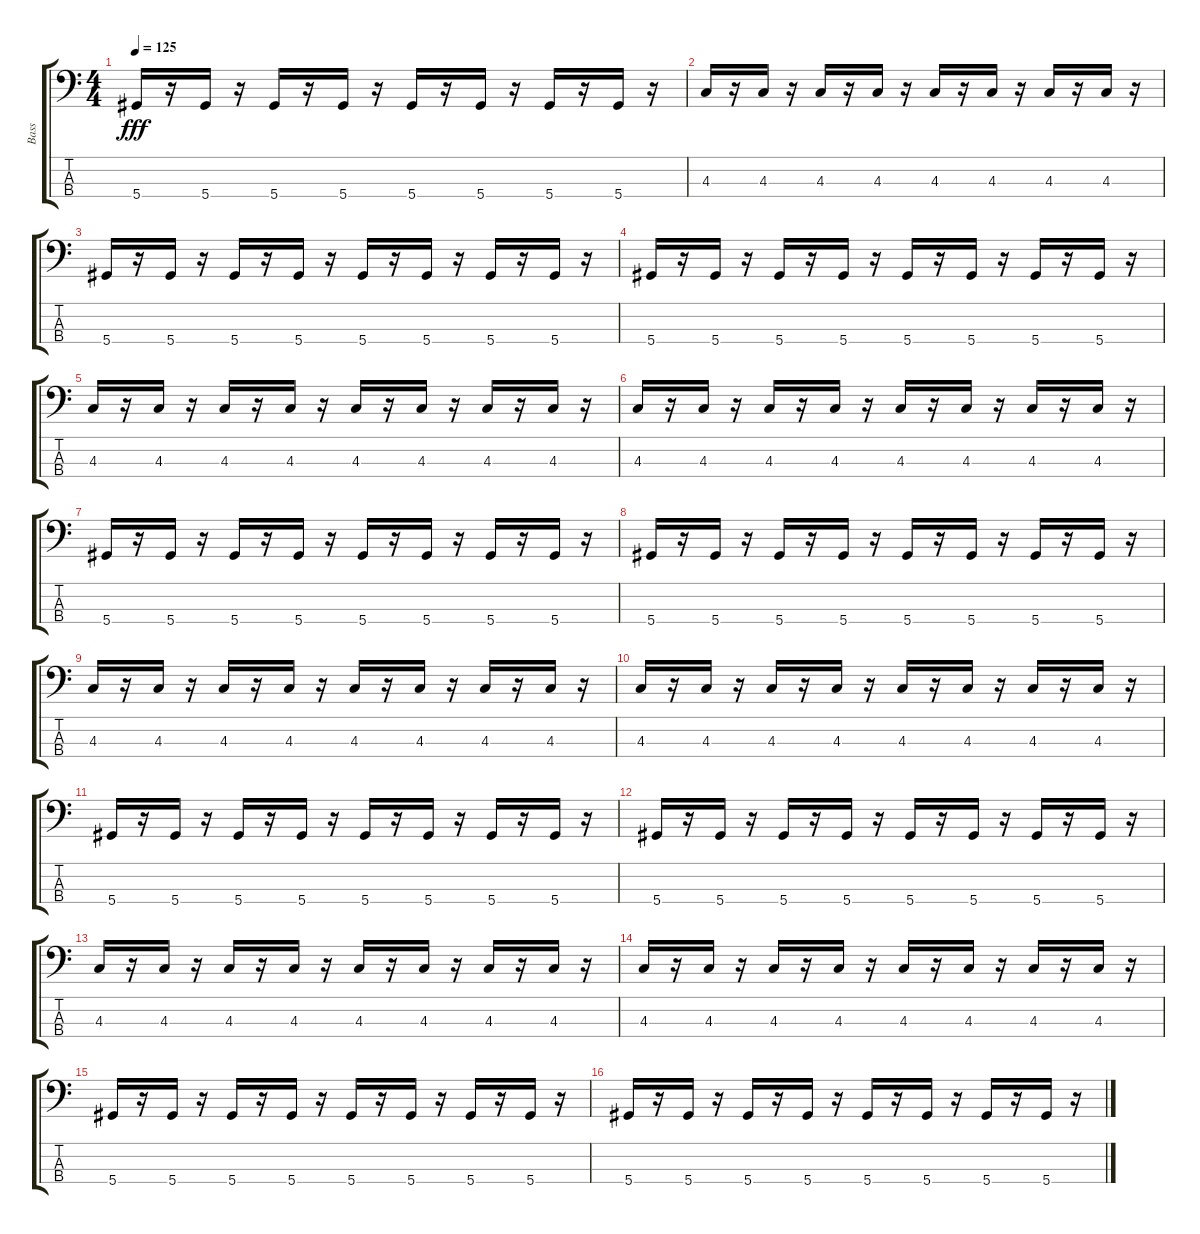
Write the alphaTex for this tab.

\track ("Bass" "Bass") {instrument synthbass2}
\staff {score tabs}
\tuning (Gb2 Db2 Ab1 Eb1) {hide}
\ts (4 4)
\tempo 125
\clef f4
\ks c
5.4.16{dy fff} r.16 5.4.16 r.16 5.4.16 r.16 5.4.16 r.16 5.4.16 r.16 5.4.16 r.16 5.4.16 r.16 5.4.16 r.16 |
4.3.16 r.16 4.3.16 r.16 4.3.16 r.16 4.3.16 r.16 4.3.16 r.16 4.3.16 r.16 4.3.16 r.16 4.3.16 r.16 |
5.4.16 r.16 5.4.16 r.16 5.4.16 r.16 5.4.16 r.16 5.4.16 r.16 5.4.16 r.16 5.4.16 r.16 5.4.16 r.16 |
5.4.16 r.16 5.4.16 r.16 5.4.16 r.16 5.4.16 r.16 5.4.16 r.16 5.4.16 r.16 5.4.16 r.16 5.4.16 r.16 |
4.3.16 r.16 4.3.16 r.16 4.3.16 r.16 4.3.16 r.16 4.3.16 r.16 4.3.16 r.16 4.3.16 r.16 4.3.16 r.16 |
4.3.16 r.16 4.3.16 r.16 4.3.16 r.16 4.3.16 r.16 4.3.16 r.16 4.3.16 r.16 4.3.16 r.16 4.3.16 r.16 |
5.4.16 r.16 5.4.16 r.16 5.4.16 r.16 5.4.16 r.16 5.4.16 r.16 5.4.16 r.16 5.4.16 r.16 5.4.16 r.16 |
5.4.16 r.16 5.4.16 r.16 5.4.16 r.16 5.4.16 r.16 5.4.16 r.16 5.4.16 r.16 5.4.16 r.16 5.4.16 r.16 |
4.3.16 r.16 4.3.16 r.16 4.3.16 r.16 4.3.16 r.16 4.3.16 r.16 4.3.16 r.16 4.3.16 r.16 4.3.16 r.16 |
4.3.16 r.16 4.3.16 r.16 4.3.16 r.16 4.3.16 r.16 4.3.16 r.16 4.3.16 r.16 4.3.16 r.16 4.3.16 r.16 |
5.4.16 r.16 5.4.16 r.16 5.4.16 r.16 5.4.16 r.16 5.4.16 r.16 5.4.16 r.16 5.4.16 r.16 5.4.16 r.16 |
5.4.16 r.16 5.4.16 r.16 5.4.16 r.16 5.4.16 r.16 5.4.16 r.16 5.4.16 r.16 5.4.16 r.16 5.4.16 r.16 |
4.3.16 r.16 4.3.16 r.16 4.3.16 r.16 4.3.16 r.16 4.3.16 r.16 4.3.16 r.16 4.3.16 r.16 4.3.16 r.16 |
4.3.16 r.16 4.3.16 r.16 4.3.16 r.16 4.3.16 r.16 4.3.16 r.16 4.3.16 r.16 4.3.16 r.16 4.3.16 r.16 |
5.4.16 r.16 5.4.16 r.16 5.4.16 r.16 5.4.16 r.16 5.4.16 r.16 5.4.16 r.16 5.4.16 r.16 5.4.16 r.16 |
5.4.16 r.16 5.4.16 r.16 5.4.16 r.16 5.4.16 r.16 5.4.16 r.16 5.4.16 r.16 5.4.16 r.16 5.4.16 r.16
